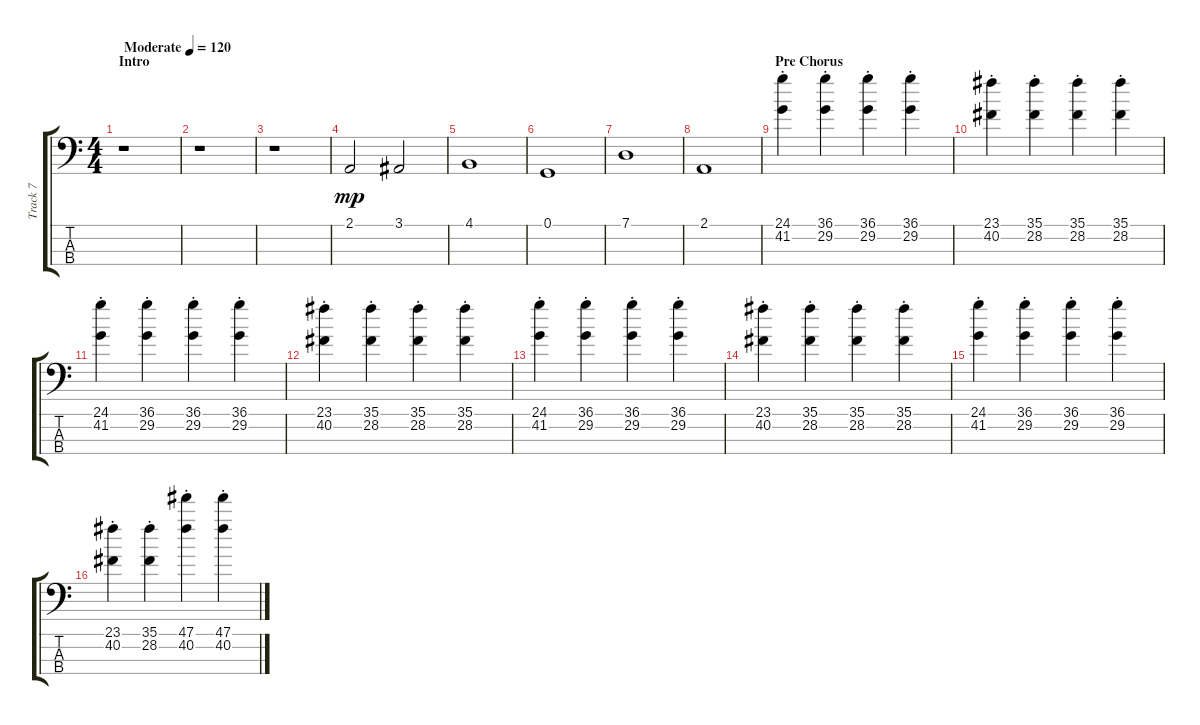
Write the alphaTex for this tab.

\track ("Track 7" "Track 7") {instrument stringensemble1}
\staff {score tabs}
\tuning (G2 D2 A1 E1) {hide}
\ts (4 4)
\section ("" "Intro")
\tempo (120 "Moderate")
\clef f4
\ks c
r.1{dy mp instrument stringensemble1} |
r.1 |
r.1 |
2.1.2 3.1.2 |
4.1.1 |
0.1.1 |
7.1.1 |
2.1.1 |
\section ("" "Pre Chorus")
(24.1{st} 41.2{st}).4 (36.1{st} 29.2{st}).4 (36.1{st} 29.2{st}).4 (36.1{st} 29.2{st}).4 |
(23.1{st} 40.2{st}).4 (35.1{st} 28.2{st}).4 (35.1{st} 28.2{st}).4 (35.1{st} 28.2{st}).4 |
(24.1{st} 41.2{st}).4 (36.1{st} 29.2{st}).4 (36.1{st} 29.2{st}).4 (36.1{st} 29.2{st}).4 |
(23.1{st} 40.2{st}).4 (35.1{st} 28.2{st}).4 (35.1{st} 28.2{st}).4 (35.1{st} 28.2{st}).4 |
(24.1{st} 41.2{st}).4 (36.1{st} 29.2{st}).4 (36.1{st} 29.2{st}).4 (36.1{st} 29.2{st}).4 |
(23.1{st} 40.2{st}).4 (35.1{st} 28.2{st}).4 (35.1{st} 28.2{st}).4 (35.1{st} 28.2{st}).4 |
(24.1{st} 41.2{st}).4 (36.1{st} 29.2{st}).4 (36.1{st} 29.2{st}).4 (36.1{st} 29.2{st}).4 |
(23.1{st} 40.2{st}).4 (35.1{st} 28.2{st}).4 (47.1{st} 40.2{st}).4 (47.1{st} 40.2{st}).4
